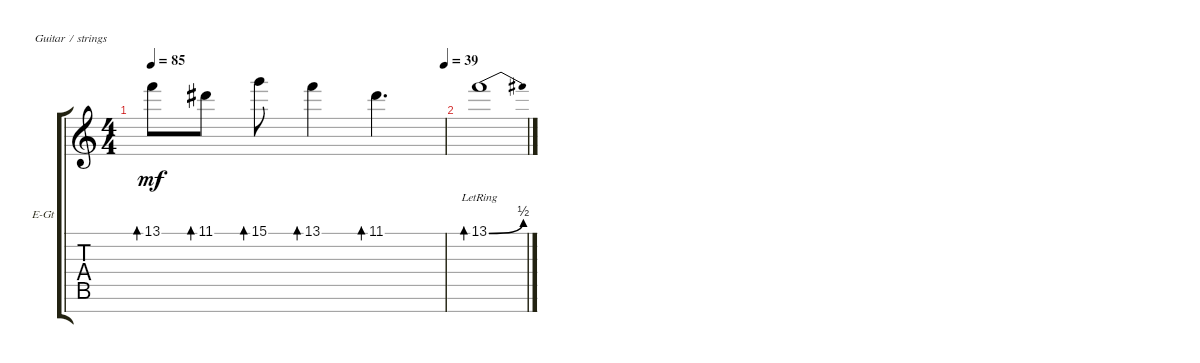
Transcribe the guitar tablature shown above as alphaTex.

\defaultSystemsLayout 4
\bracketExtendMode groupsimilarinstruments
\firstSystemTrackNameOrientation horizontal
\otherSystemsTrackNameOrientation horizontal
\track ("Electric Guitar" "E-Gt") {instrument distortionguitar}
\staff {score tabs}
\tuning (E4 B3 G3 D3 A2 E2 B1)
\ts (4 4)
\tempo 85
\tempo (39 1)
\clef g2
\ks c
13.1{t}.8{bd 120 dy mf} 11.1.8{bd 120} 15.1.8{bd 120} 13.1.4{bd 120} 11.1.4{d bd 120} |
13.1{be (bend 0 0 59.4 2) lr}.1{bd 120}
